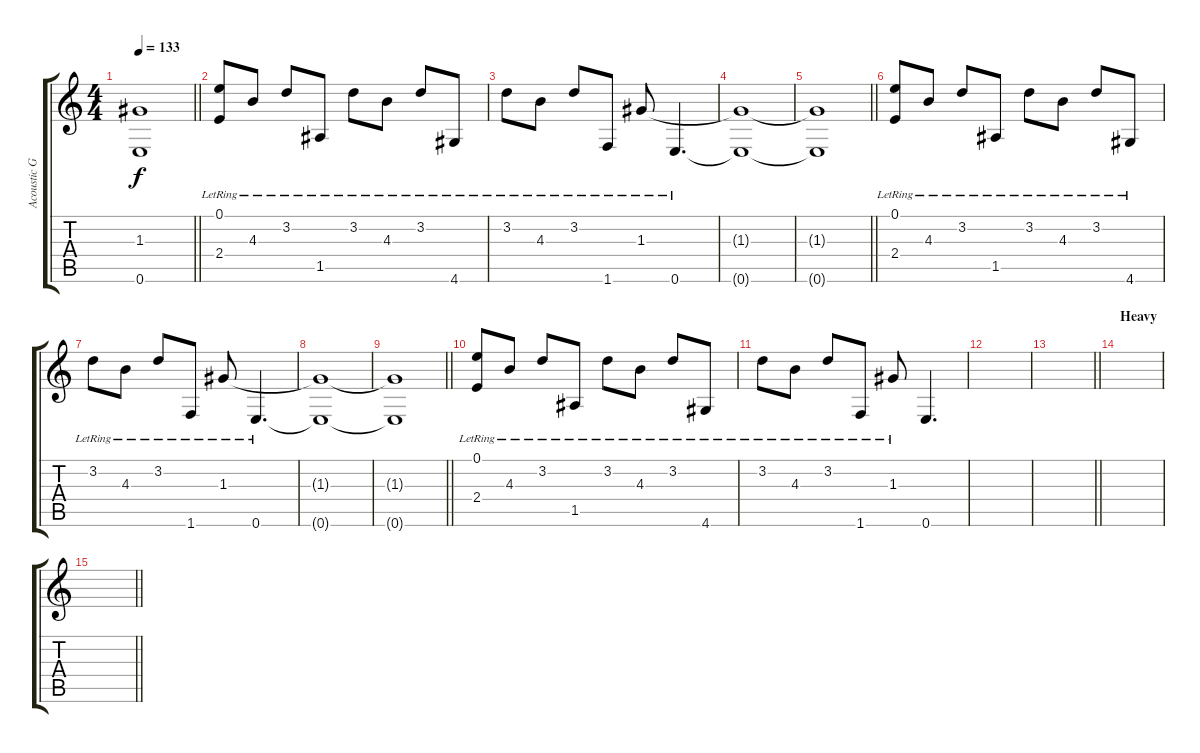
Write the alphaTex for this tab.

\track ("Acoustic Guitars" "Acoustic G") {instrument acousticguitarsteel}
\staff {score tabs}
\tuning (E4 B3 G3 D3 A2 E2) {hide}
\ts (4 4)
\tempo 133
\clef g2
\barLineRight lightlight
\ks c
(1.3{t} 0.6{t}).1{dy f} |
\section ("" "")
(0.1{lr} 2.4{lr}).8 4.3{lr}.8 3.2{lr}.8 1.5{lr}.8 3.2{lr}.8 4.3{lr}.8 3.2{lr}.8 4.6{lr}.8 |
3.2{lr}.8 4.3{lr}.8 3.2{lr}.8 1.6{lr}.8 1.3{lr}.8 0.6{lr}.4{d} |
(1.3{t} 0.6{t}).1 |
\barLineRight lightlight
(1.3{t} 0.6{t}).1 |
\section ("" "")
(0.1{lr} 2.4{lr}).8 4.3{lr}.8 3.2{lr}.8 1.5{lr}.8 3.2{lr}.8 4.3{lr}.8 3.2{lr}.8 4.6{lr}.8 |
3.2{lr}.8 4.3{lr}.8 3.2{lr}.8 1.6{lr}.8 1.3{lr}.8 0.6{lr}.4{d} |
(1.3{t} 0.6{t}).1 |
\barLineRight lightlight
(1.3{t} 0.6{t}).1 |
\section ("" "")
(0.1{lr} 2.4{lr}).8 4.3{lr}.8 3.2{lr}.8 1.5{lr}.8 3.2{lr}.8 4.3{lr}.8 3.2{lr}.8 4.6{lr}.8 |
3.2{lr}.8 4.3{lr}.8 3.2{lr}.8 1.6{lr}.8 1.3{lr}.8 0.6.4{d} |
|
\barLineRight lightlight
|
\section ("" "Heavy")
|
\barLineRight lightlight
